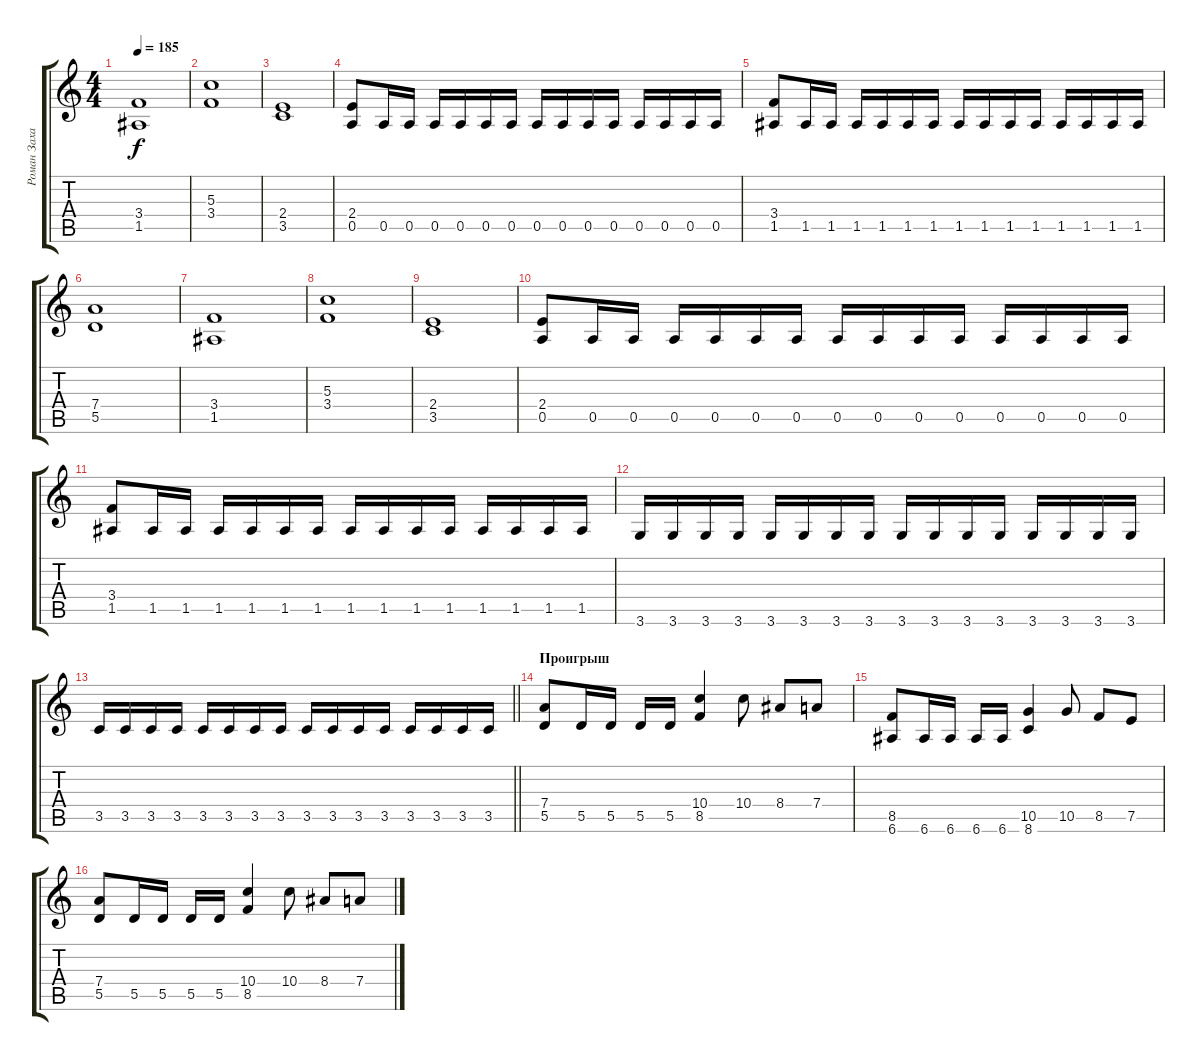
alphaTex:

\track ("Роман Захаров" "Роман Заха") {instrument distortionguitar}
\staff {score tabs}
\tuning (E4 B3 G3 D3 A2 E2) {hide}
\ts (4 4)
\tempo 185
\clef g2
\ks c
(3.4 1.5).1{dy f} |
(5.3 3.4).1 |
(2.4 3.5).1 |
(2.4 0.5).8 0.5.16 0.5.16 0.5.16 0.5.16 0.5.16 0.5.16 0.5.16 0.5.16 0.5.16 0.5.16 0.5.16 0.5.16 0.5.16 0.5.16 |
(3.4 1.5).8 1.5.16 1.5.16 1.5.16 1.5.16 1.5.16 1.5.16 1.5.16 1.5.16 1.5.16 1.5.16 1.5.16 1.5.16 1.5.16 1.5.16 |
(7.4 5.5).1 |
(3.4 1.5).1 |
(5.3 3.4).1 |
(2.4 3.5).1 |
(2.4 0.5).8 0.5.16 0.5.16 0.5.16 0.5.16 0.5.16 0.5.16 0.5.16 0.5.16 0.5.16 0.5.16 0.5.16 0.5.16 0.5.16 0.5.16 |
(3.4 1.5).8 1.5.16 1.5.16 1.5.16 1.5.16 1.5.16 1.5.16 1.5.16 1.5.16 1.5.16 1.5.16 1.5.16 1.5.16 1.5.16 1.5.16 |
3.6.16 3.6.16 3.6.16 3.6.16 3.6.16 3.6.16 3.6.16 3.6.16 3.6.16 3.6.16 3.6.16 3.6.16 3.6.16 3.6.16 3.6.16 3.6.16 |
\barLineRight lightlight
3.5.16 3.5.16 3.5.16 3.5.16 3.5.16 3.5.16 3.5.16 3.5.16 3.5.16 3.5.16 3.5.16 3.5.16 3.5.16 3.5.16 3.5.16 3.5.16 |
\section ("" "Проигрыш")
(7.4 5.5).8 5.5.16 5.5.16 5.5.16 5.5.16 (10.4 8.5).4 10.4.8 8.4.8 7.4.8 |
(8.5 6.6).8 6.6.16 6.6.16 6.6.16 6.6.16 (10.5 8.6).4 10.5.8 8.5.8 7.5.8 |
(7.4 5.5).8 5.5.16 5.5.16 5.5.16 5.5.16 (10.4 8.5).4 10.4.8 8.4.8 7.4.8
